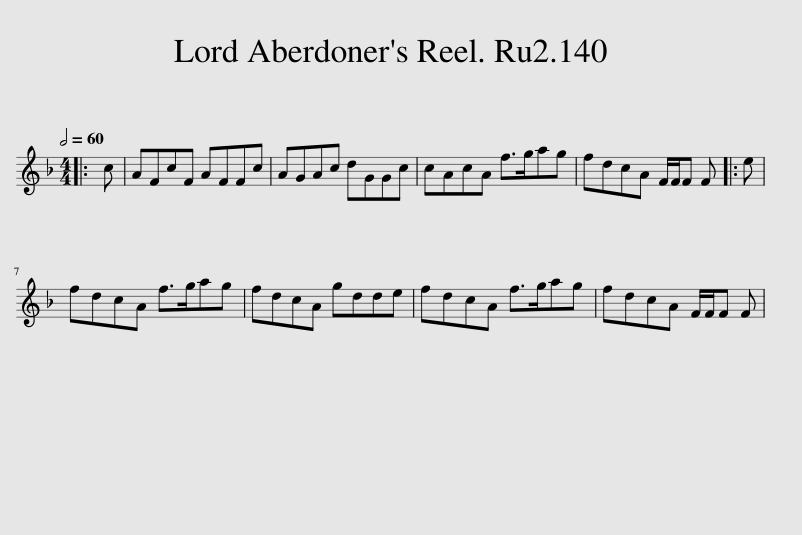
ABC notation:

X:1
L:1/8
Q:1/2=60
M:4/4
I:linebreak $
K:F
V:1 treble
V:1
|: c | AFcF AFFc | AGAc dGGc | cAcA f>gag | fdcA F/F/F F |: %5
 e |$ fdcA f>gag | fdcA gdde | fdcA f>gag | fdcA F/F/F F | %10
